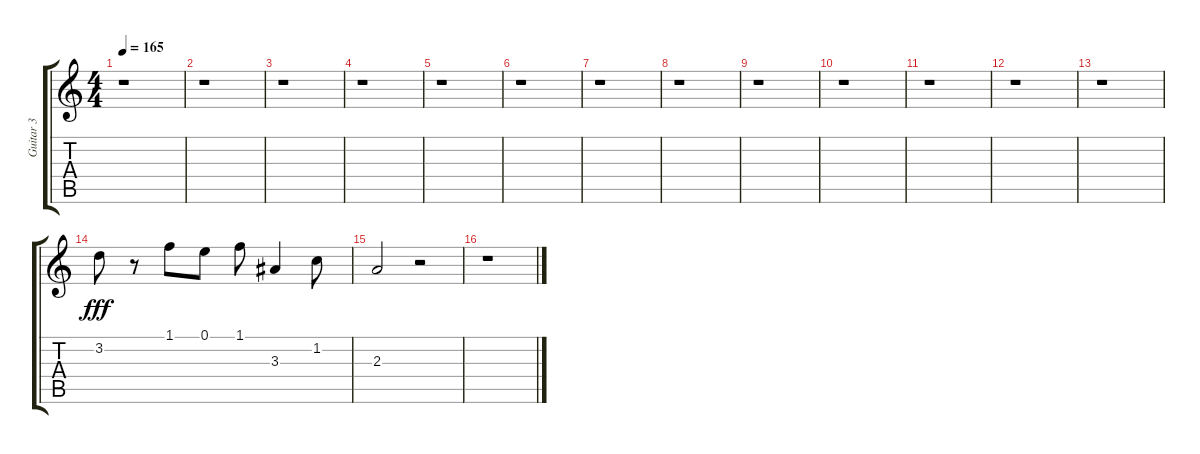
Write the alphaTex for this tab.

\track ("Guitar 3" "Guitar 3") {instrument distortionguitar}
\staff {score tabs}
\tuning (E4 B3 G3 D3 A2 E2) {hide}
\ts (4 4)
\tempo 165
\clef g2
\ks c
r.1{dy fff} |
r.1 |
r.1 |
r.1 |
r.1 |
r.1 |
r.1 |
r.1 |
r.1 |
r.1 |
r.1 |
r.1 |
r.1 |
3.2.8 r.8 1.1.8 0.1.8 1.1.8 3.3.4 1.2.8 |
2.3.2 r.2 |
r.1
